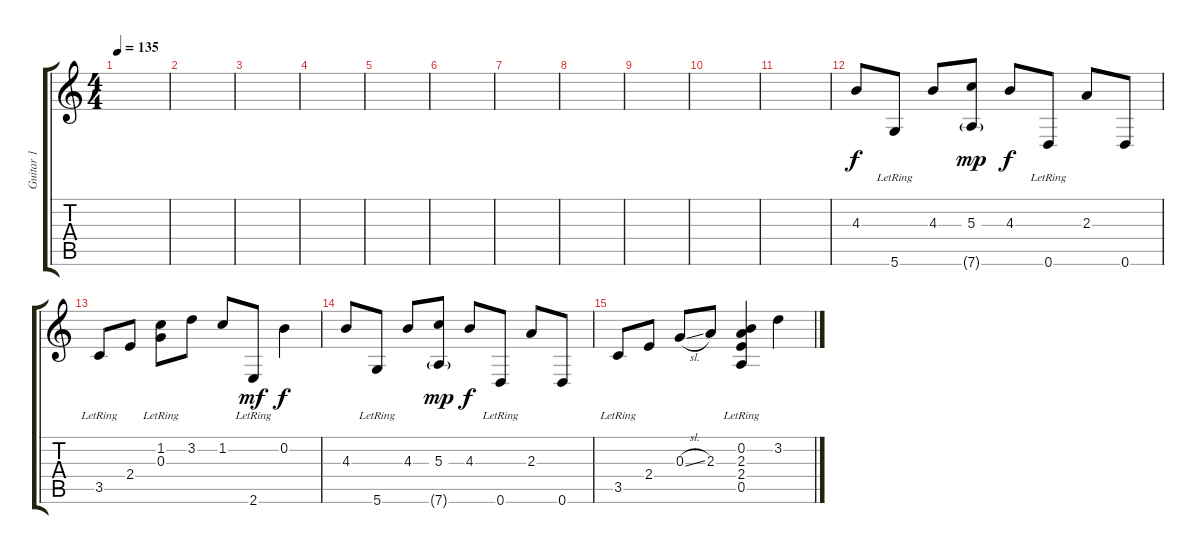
\track ("Guitar 1" "Guitar 1") {instrument electricguitarclean}
\staff {score tabs}
\tuning (E4 B3 G3 D3 A2 D2) {hide}
\ts (4 4)
\tempo 135
\clef g2
\ks c
|
|
|
|
|
|
|
|
|
|
|
4.3.8 5.6{lr}.8 4.3.8 (5.3 7.6{g}).8{dy mp} 4.3.8{dy f} 0.6{lr}.8 2.3.8 0.6.8 |
3.5{lr}.8 2.4.8 (1.2 0.3{lr}).8 3.2.8 1.2.8 2.6{lr}.8{dy mf} 0.2.4{dy f} |
4.3.8 5.6{lr}.8 4.3.8 (5.3 7.6{g}).8{dy mp} 4.3.8{dy f} 0.6{lr}.8 2.3.8 0.6.8 |
3.5{lr}.8 2.4.8 0.3{sl}.8 2.3.8 (0.2 2.3 2.4{lr} 0.5{lr}).4 3.2.4
